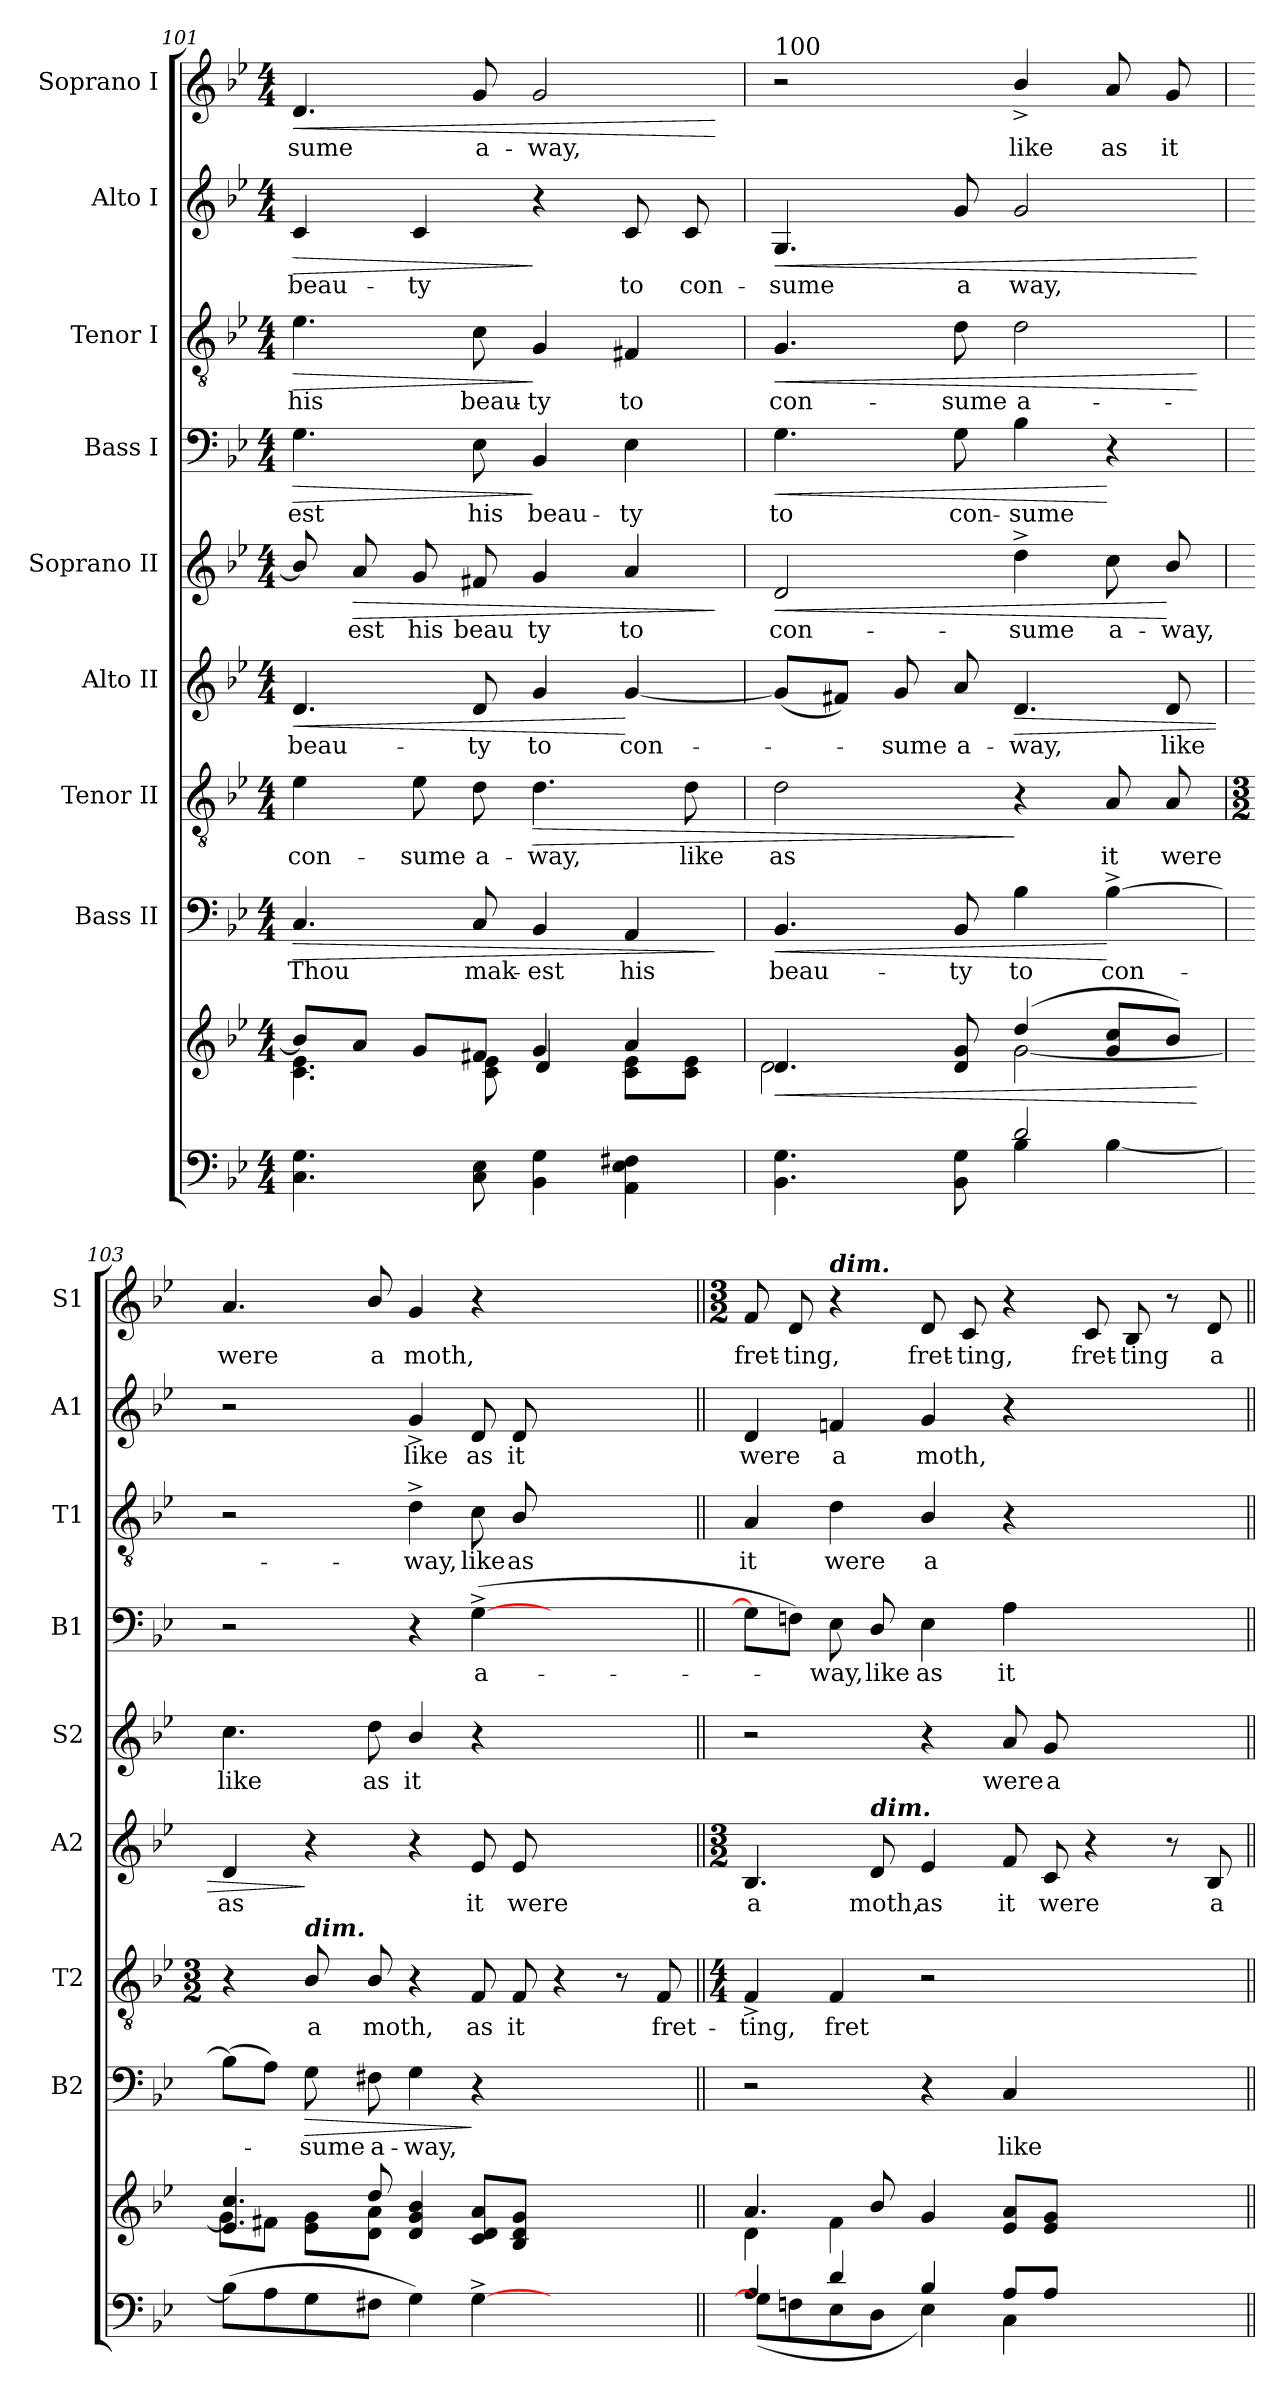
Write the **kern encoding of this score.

**kern	**kern	**dynam	**kern	**text	**dynam	**kern	**text	**dynam	**kern	**text	**dynam	**kern	**text	**dynam	**kern	**text	**dynam	**kern	**text	**dynam	**kern	**text	**dynam	**kern	**text	**dynam
*part10	*part9	*part9	*part8	*part8	*part8	*part7	*part7	*part7	*part6	*part6	*part6	*part5	*part5	*part5	*part4	*part4	*part4	*part3	*part3	*part3	*part2	*part2	*part2	*part1	*part1	*part1
*staff10	*staff9	*staff9	*staff8	*staff8	*staff8	*staff7	*staff7	*staff7	*staff6	*staff6	*staff6	*staff5	*staff5	*staff5	*staff4	*staff4	*staff4	*staff3	*staff3	*staff3	*staff2	*staff2	*staff2	*staff1	*staff1	*staff1
*	*	*	*I"Bass II	*	*	*I"Tenor II	*	*	*I"Alto II	*	*	*I"Soprano II	*	*	*I"Bass I	*	*	*I"Tenor I	*	*	*I"Alto I	*	*	*I"Soprano I	*	*
*	*	*	*I'B2	*	*	*I'T2	*	*	*I'A2	*	*	*I'S2	*	*	*I'B1	*	*	*I'T1	*	*	*I'A1	*	*	*I'S1	*	*
*clefF4	*clefG2	*	*clefF4	*	*	*clefGv2	*	*	*clefG2	*	*	*clefG2	*	*	*clefF4	*	*	*clefGv2	*	*	*clefG2	*	*	*clefG2	*	*
*k[b-e-]	*k[b-e-]	*	*k[b-e-]	*	*	*k[b-e-]	*	*	*k[b-e-]	*	*	*k[b-e-]	*	*	*k[b-e-]	*	*	*k[b-e-]	*	*	*k[b-e-]	*	*	*k[b-e-]	*	*
*B-:	*B-:	*	*B-:	*	*	*B-:	*	*	*B-:	*	*	*B-:	*	*	*B-:	*	*	*B-:	*	*	*B-:	*	*	*B-:	*	*
*M4/4	*M4/4	*	*M4/4	*	*	*M4/4	*	*	*M4/4	*	*	*M4/4	*	*	*M4/4	*	*	*M4/4	*	*	*M4/4	*	*	*M4/4	*	*
=101	=101	=101	=101	=101	=101	=101	=101	=101	=101	=101	=101	=101	=101	=101	=101	=101	=101	=101	=101	=101	=101	=101	=101	=101	=101	=101
*^	*^	*	*	*	*	*	*	*	*	*	*	*	*	*	*	*	*	*	*	*	*	*	*	*	*	*
!	!	!	!	!	!	!LO:LY:b	!LO:HP:b	!	!LO:LY:b	!	!	!LO:LY:b	!LO:HP:b	!	!	!	!	!LO:LY:b	!LO:HP:b	!	!LO:LY:b	!LO:HP:b	!	!LO:LY:b	!LO:HP:b	!	!LO:LY:b	!LO:HP:b
1ryy	4.C\ 4.G\	8b-/L]	4.c\ 4.e-\	.	4.C/	Thou	>	4e-\	con-	.	4.d/	beau-	<	8b-/]	.	.	4.G\	-est	>	4.e-\	his	>	4c/	beau-	>	4.d/	-sume	<
!	!	!	!	!	!	!	!	!	!	!	!	!	!	!	!LO:LY:b	!LO:HP:b	!	!	!	!	!	!	!	!	!	!	!	!
.	.	8a/J	.	.	.	.	.	.	.	.	.	.	.	8a/	-est	>	.	.	.	.	.	.	.	.	.	.	.	.
!	!	!	!	!	!	!	!	!	!LO:LY:b	!	!	!	!	!	!LO:LY:b	!	!	!	!	!	!	!	!	!LO:LY:b	!	!	!	!
.	.	8g/L	.	.	.	.	.	8e-\	-sume	.	.	.	.	8g/	his	.	.	.	.	.	.	.	4c/	-ty	.	.	.	.
!	!	!	!	!	!	!LO:LY:b	!	!	!LO:LY:b	!	!	!LO:LY:b	!	!	!LO:LY:b	!	!	!LO:LY:b	!	!	!LO:LY:b	!	!	!	!	!	!LO:LY:b	!
.	8C\ 8E-\	8f#X/J	8c\ 8e-\	.	8C/	mak-	.	8d\	a-	.	8d/	-ty	.	8f#X/	beau­	.	8E-\	his	.	8c\	beau-	.	.	.	.	8g/	a-	.
!	!	!	!	!	!	!LO:LY:b	!	!	!LO:LY:b	!LO:HP:b	!	!LO:LY:b	!	!	!LO:LY:b	!	!	!LO:LY:b	!	!	!LO:LY:b	!	!	!	!	!	!LO:LY:b	!
.	4BB-\ 4G\	4g/	4d/	.	4BB-/	-est	.	4.d\	-way,	>	4g/	to	.	4g/	ty	.	4BB-/	beau-	]	4G/	-ty	]	4r	.	]	2g/	-way,	.
!	!	!	!	!	!	!LO:LY:b	!	!	!	!	!	!LO:LY:b	!	!	!LO:LY:b	!	!	!LO:LY:b	!	!	!LO:LY:b	!	!	!LO:LY:b	!	!	!	!
.	4AA\ 4E-\ 4F#X\	4a/	8c\ 8e-\L	.	4AA/	his	.	.	.	.	[4g/	con-	[	4a/	to	.	4E-\	-ty	.	4F#X/	to	.	8c/	to	.	.	.	.
!	!	!	!	!	!	!	!	!	!LO:LY:b	!	!	!	!	!	!	!	!	!	!	!	!	!	!	!LO:LY:b	!	!	!	!
.	.	.	8c\ 8e-\J	.	.	.	.	8d\	like	.	.	.	.	.	.	.	.	.	.	.	.	.	8c/	con-	.	.	.	.
*v	*v	*	*	*	*	*	*	*	*	*	*	*	*	*	*	*	*	*	*	*	*	*	*	*	*	*	*	*
*	*v	*v	*	*	*	*	*	*	*	*	*	*	*	*	*	*	*	*	*	*	*	*	*	*	*	*	*
.	.	.	.	.	]	.	.	.	.	.	.	.	.	]	.	.	.	.	.	.	.	.	.	.	.	[
!!LO:LB:g=z
=102	=102	=102	=102	=102	=102	=102	=102	=102	=102	=102	=102	=102	=102	=102	=102	=102	=102	=102	=102	=102	=102	=102	=102	=102	=102	=102
*^	*	*	*	*	*	*	*	*	*	*	*	*	*	*	*	*	*	*	*	*	*	*	*	*	*	*
!	!	!	!	!	!	!	!	!	!	!	!	!	!	!	!	!	!	!	!	!	!	!	!	!	!LO:TX:a:t=100	!	!
!	!	!	!LO:HP:b	!	!LO:LY:b	!LO:HP:b	!	!LO:LY:b	!	!	!	!	!	!LO:LY:b	!LO:HP:b	!	!LO:LY:b	!LO:HP:b	!	!LO:LY:b	!LO:HP:b	!	!LO:LY:b	!LO:HP:b	!	!	!
*	*	*^	*	*	*	*	*	*	*	*	*	*	*	*	*	*	*	*	*	*	*	*	*	*	*	*	*
2ryy	4.BB-\ 4.G\	4.d/	2d\	<	4.BB-/	beau-	<	2d\	as	.	(<8g/L]	.	.	2d/	con-	<	4.G\	to	<	4.G/	con-	<	4.G/	-sume	<	2r	.	.
.	.	.	.	.	.	.	.	.	.	.	8f#X/J)	.	.	.	.	.	.	.	.	.	.	.	.	.	.	.	.	.
!	!	!	!	!	!	!	!	!	!	!	!	!LO:LY:b	!	!	!	!	!	!	!	!	!	!	!	!	!	!	!	!
.	.	.	.	.	.	.	.	.	.	.	8g/	-sume	.	.	.	.	.	.	.	.	.	.	.	.	.	.	.	.
!	!	!	!	!	!	!LO:LY:b	!	!	!	!	!	!LO:LY:b	!	!	!	!	!	!LO:LY:b	!	!	!LO:LY:b	!	!	!LO:LY:b	!	!	!	!
.	8BB-\ 8G\	8d/ 8g/	.	.	8BB-/	-ty	.	.	.	.	8a/	a-	.	.	.	.	8G\	con-	.	8d\	-sume	.	8g/	a	.	.	.	.
!	!	!	!	!	!	!LO:LY:b	!	!	!	!	!	!LO:LY:b	!LO:HP:b	!	!LO:LY:b	!	!	!LO:LY:b	!	!	!LO:LY:b	!	!	!LO:LY:b	!	!	!LO:LY:b	!
2d/	4B-\	(>4dd/	[<2g\	.	4B-\	to	.	4r	.	]	4.d/	-way,	>	4dd^>\	-sume	.	4B-\	-sume	.	2d\	a-	.	2g/	way,	.	4b-^>/	like	.
!	!	!	!	!	!	!LO:LY:b	!	!	!LO:LY:b	!	!	!	!	!	!LO:LY:b	!	!	!	!	!	!	!	!	!	!	!	!LO:LY:b	!
.	[<4B-\	8g/ 8cc/L	.	.	[4B-^>\	con-	[	8A/	it	.	.	.	.	8cc\	a-	.	4r	.	[	.	.	.	.	.	.	8a/	as	.
!	!	!	!	!	!	!	!	!	!LO:LY:b	!	!	!LO:LY:b	!	!	!LO:LY:b	!	!	!	!	!	!	!	!	!	!	!	!LO:LY:b	!
.	.	8b-/J)	.	.	.	.	.	8A/	were	.	8d/	like	.	8b-/	-way,	[	.	.	.	.	.	.	.	.	.	8g/	it	.
*v	*v	*	*	*	*	*	*	*	*	*	*	*	*	*	*	*	*	*	*	*	*	*	*	*	*	*	*	*
*	*v	*v	*	*	*	*	*	*	*	*	*	*	*	*	*	*	*	*	*	*	*	*	*	*	*	*	*
.	.	[	.	.	.	.	.	.	.	.	.	.	.	.	.	.	.	.	.	[	.	.	[	.	.	.
=103	=103	=103	=103	=103	=103	=103	=103	=103	=103	=103	=103	=103	=103	=103	=103	=103	=103	=103	=103	=103	=103	=103	=103	=103	=103	=103
*	*	*	*	*	*	*M3/2	*	*	*	*	*	*	*	*	*	*	*	*	*	*	*	*	*	*	*	*
*^	*^	*	*	*	*	*	*	*	*	*	*	*	*	*	*	*	*	*	*	*	*	*	*	*	*	*
!	!	!	!	!	!	!	!	!	!	!	!	!LO:LY:b	!	!	!LO:LY:b	!	!	!	!	!	!	!	!	!	!	!	!LO:LY:b	!
1ryy	(<8B-\L]	4.e-/ 4.cc/	8g\L]	.	(>8B-\L]	.	.	4r	.	.	4d/	as	.	4.cc\	like	.	2r	.	.	2r	.	.	2r	.	.	4.a/	were	.
.	8A\	.	8f#X\J	.	8A\J)	.	.	.	.	.	.	.	.	.	.	.	.	.	.	.	.	.	.	.	.	.	.	.
!	!	!	!	!	!	!	!	!LO:TX:a:Bi:t=dim.	!	!	!	!	!	!	!	!	!	!	!	!	!	!	!	!	!	!	!	!
!	!	!	!	!	!	!LO:LY:b	!LO:HP:b	!	!LO:LY:b	!	!	!	!	!	!	!	!	!	!	!	!	!	!	!	!	!	!	!
.	8G\	.	8e-\ 8g\L	.	8G\	-sume	>	8B-/	a	.	4r	.	]	.	.	.	.	.	.	.	.	.	.	.	.	.	.	.
!	!	!	!	!	!	!LO:LY:b	!	!	!LO:LY:b	!	!	!	!	!	!LO:LY:b	!	!	!	!	!	!	!	!	!	!	!	!LO:LY:b	!
.	8F#X\J	8dd/	8d\ 8a\J	.	8F#X\	a-	.	8B-/	moth,	.	.	.	.	8dd\	as	.	.	.	.	.	.	.	.	.	.	8b-/	a	.
!	!	!	!	!	!	!LO:LY:b	!	!	!	!	!	!	!	!	!LO:LY:b	!	!	!	!	!	!LO:LY:b	!	!	!LO:LY:b	!	!	!LO:LY:b	!
.	4G\)	4d/ 4g/ 4b-/	2ryy	.	4G\	-way,	.	4r	.	.	4r	.	.	4b-/	it	.	4r	.	.	4d^>\	-way,	.	4g^</	like	.	4g/	moth,	.
!	!	!	!	!	!	!	!	!	!LO:LY:b	!	!	!LO:LY:b	!	!	!	!	!	!LO:LY:b	!	!	!LO:LY:b	!	!	!LO:LY:b	!	!	!	!
.	[4G^>\	8c/ 8d/ 8a/L	.	.	4r	.	]	8F/	as	.	8e-/	it	.	4r	.	.	(>[4G^>\	a-	.	8c\	like	.	8d/	as	.	4r	.	.
!	!	!	!	!	!	!	!	!	!LO:LY:b	!	!	!LO:LY:b	!	!	!	!	!	!	!	!	!LO:LY:b	!	!	!LO:LY:b	!	!	!	!
.	.	8B-/ 8d/ 8g/J	.	.	.	.	.	8F/	it	.	8e-/	were	.	.	.	.	.	.	.	8B-/	as	.	8d/	it	.	.	.	.
2ryy	2ryy	2ryy	2ryy	.	2ryy	.	.	4r	.	.	2ryy	.	.	2ryy	.	.	2ryy	.	.	2ryy	.	.	2ryy	.	.	2ryy	.	.
.	.	.	.	.	.	.	.	8r	.	.	.	.	.	.	.	.	.	.	.	.	.	.	.	.	.	.	.	.
!	!	!	!	!	!	!	!	!	!LO:LY:b	!	!	!	!	!	!	!	!	!	!	!	!	!	!	!	!	!	!	!
.	.	.	.	.	.	.	.	8F/	fret-	.	.	.	.	.	.	.	.	.	.	.	.	.	.	.	.	.	.	.
=104||	=104||	=104||	=104||	=104||	=104||	=104||	=104||	=104||	=104||	=104||	=104||	=104||	=104||	=104||	=104||	=104||	=104||	=104||	=104||	=104||	=104||	=104||	=104||	=104||	=104||	=104||	=104||	=104||
*	*	*	*	*	*	*	*	*M4/4	*	*	*M3/2	*	*	*	*	*	*	*	*	*	*	*	*	*	*	*M3/2	*	*
!	!	!	!	!	!	!	!	!	!LO:LY:b	!	!	!LO:LY:b	!	!	!	!	!	!	!	!	!LO:LY:b	!	!	!LO:LY:b	!	!	!LO:LY:b	!
4A/	(<8G\L]	4.a/	4d\	.	2r	.	.	4F^</	-ting,	.	4.B-/	a	.	2r	.	.	8G\L]	.	.	4A/	it	.	4d/	were	.	8f/	fret-	.
!	!	!	!	!	!	!	!	!	!	!	!	!	!	!	!	!	!	!	!	!	!	!	!	!	!	!	!LO:LY:b	!
.	8Fni\	.	.	.	.	.	.	.	.	.	.	.	.	.	.	.	8Fni\J)	.	.	.	.	.	.	.	.	8d/	-ting,	.
!	!	!	!	!	!	!	!	!	!	!	!	!	!	!	!	!	!	!	!	!	!	!	!	!	!	!LO:TX:a:Bi:t=dim.	!	!
!	!	!	!	!	!	!	!	!	!LO:LY:b	!	!	!	!	!	!	!	!	!LO:LY:b	!	!	!LO:LY:b	!	!	!LO:LY:b	!	!	!	!
4d/	8E-\	.	4f\	.	.	.	.	4F/	fret-	.	.	.	.	.	.	.	8E-\	-way,	.	4d\	were	.	4fni/	a	.	4r	.	.
!	!	!	!	!	!	!	!	!	!	!	!LO:TX:a:Bi:t=dim.	!	!	!	!	!	!	!	!	!	!	!	!	!	!	!	!	!
!	!	!	!	!	!	!	!	!	!	!	!	!LO:LY:b	!	!	!	!	!	!LO:LY:b	!	!	!	!	!	!	!	!	!	!
.	8D\J	8b-/	.	.	.	.	.	.	.	.	8d/	moth,	.	.	.	.	8D/	like	.	.	.	.	.	.	.	.	.	.
!	!	!	!	!	!	!	!	!	!	!	!	!LO:LY:b	!	!	!	!	!	!LO:LY:b	!	!	!LO:LY:b	!	!	!LO:LY:b	!	!	!LO:LY:b	!
4B-/	4E-\)	4g/	2ryy	.	4r	.	.	2r	.	.	4e-/	as	.	4r	.	.	4E-\	as	.	4B-/	a	.	4g/	moth,	.	8d/	fret-	.
!	!	!	!	!	!	!	!	!	!	!	!	!	!	!	!	!	!	!	!	!	!	!	!	!	!	!	!LO:LY:b	!
.	.	.	.	.	.	.	.	.	.	.	.	.	.	.	.	.	.	.	.	.	.	.	.	.	.	8c/	-ting,	.
!	!	!	!	!	!	!LO:LY:b	!	!	!	!	!	!LO:LY:b	!	!	!LO:LY:b	!	!	!LO:LY:b	!	!	!	!	!	!	!	!	!	!
8A/L	4C\	8e-/ 8a/L	.	.	4C/	like	.	.	.	.	8f/	it	.	8a/	were	.	4A\	it	.	4r	.	.	4r	.	.	4r	.	.
!	!	!	!	!	!	!	!	!	!	!	!	!LO:LY:b	!	!	!LO:LY:b	!	!	!	!	!	!	!	!	!	!	!	!	!
8A/J	.	8e-/ 8g/J	.	.	.	.	.	.	.	.	8c/	were	.	8g/	a	.	.	.	.	.	.	.	.	.	.	.	.	.
!	!	!	!	!	!	!	!	!	!	!	!	!	!	!	!	!	!	!	!	!	!	!	!	!	!	!	!LO:LY:b	!
2ryy	2ryy	2ryy	2ryy	.	2ryy	.	.	2ryy	.	.	4r	.	.	2ryy	.	.	2ryy	.	.	2ryy	.	.	2ryy	.	.	8c/	fret-	.
!	!	!	!	!	!	!	!	!	!	!	!	!	!	!	!	!	!	!	!	!	!	!	!	!	!	!	!LO:LY:b	!
.	.	.	.	.	.	.	.	.	.	.	.	.	.	.	.	.	.	.	.	.	.	.	.	.	.	8B-/	-ting	.
.	.	.	.	.	.	.	.	.	.	.	8r	.	.	.	.	.	.	.	.	.	.	.	.	.	.	8r	.	.
!	!	!	!	!	!	!	!	!	!	!	!	!LO:LY:b	!	!	!	!	!	!	!	!	!	!	!	!	!	!	!LO:LY:b	!
.	.	.	.	.	.	.	.	.	.	.	8B-/	a	.	.	.	.	.	.	.	.	.	.	.	.	.	8d/	a	.
*v	*v	*	*	*	*	*	*	*	*	*	*	*	*	*	*	*	*	*	*	*	*	*	*	*	*	*	*	*
*	*v	*v	*	*	*	*	*	*	*	*	*	*	*	*	*	*	*	*	*	*	*	*	*	*	*	*	*
=||	=||	=||	=||	=||	=||	=||	=||	=||	=||	=||	=||	=||	=||	=||	=||	=||	=||	=||	=||	=||	=||	=||	=||	=||	=||	=||
*-	*-	*-	*-	*-	*-	*-	*-	*-	*-	*-	*-	*-	*-	*-	*-	*-	*-	*-	*-	*-	*-	*-	*-	*-	*-	*-
